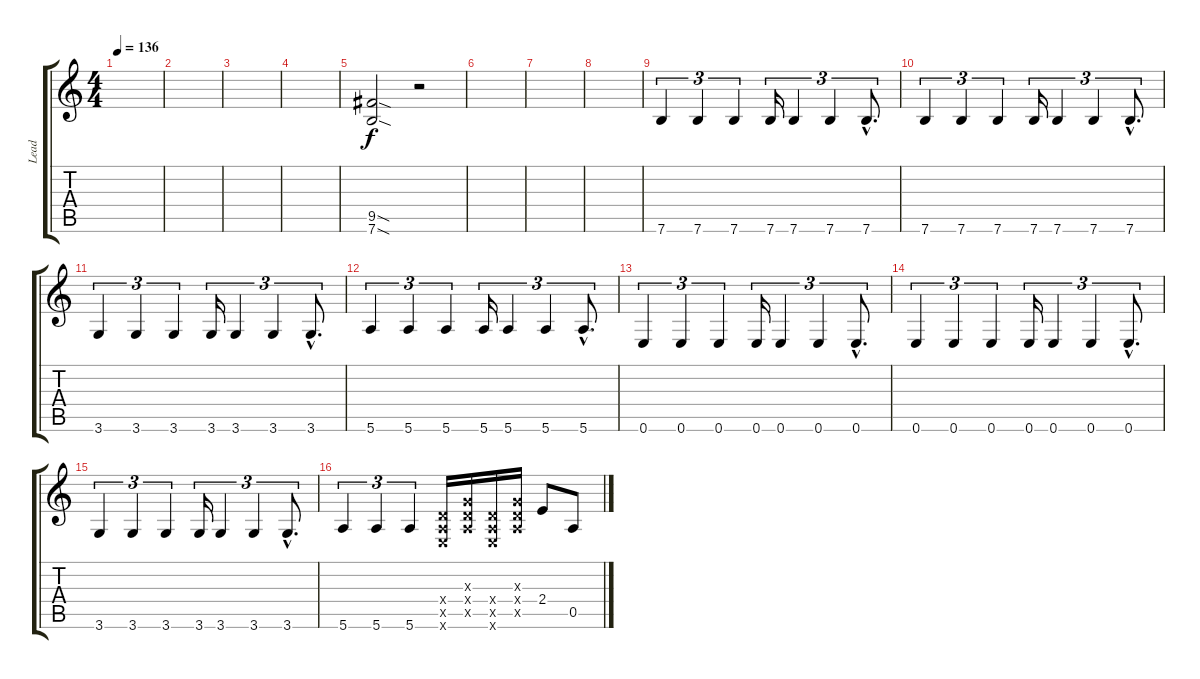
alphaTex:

\track ("Lead" "Lead") {instrument distortionguitar}
\staff {score tabs}
\tuning (E4 B3 G3 D3 A2 E2) {hide}
\ts (4 4)
\tempo 136
\clef g2
\ks c
|
|
|
|
(9.5{sod} 7.6{sod}).2 r.2 |
|
|
|
7.6.4{tu (3 2)} 7.6.4{tu (3 2)} 7.6.4{tu (3 2)} 7.6.16{tu (3 2)} 7.6.4{tu (3 2)} 7.6.4{tu (3 2)} 7.6{hac}.8{d tu (3 2)} |
7.6.4{tu (3 2)} 7.6.4{tu (3 2)} 7.6.4{tu (3 2)} 7.6.16{tu (3 2)} 7.6.4{tu (3 2)} 7.6.4{tu (3 2)} 7.6{hac}.8{d tu (3 2)} |
3.6.4{tu (3 2)} 3.6.4{tu (3 2)} 3.6.4{tu (3 2)} 3.6.16{tu (3 2)} 3.6.4{tu (3 2)} 3.6.4{tu (3 2)} 3.6{hac}.8{d tu (3 2)} |
5.6.4{tu (3 2)} 5.6.4{tu (3 2)} 5.6.4{tu (3 2)} 5.6.16{tu (3 2)} 5.6.4{tu (3 2)} 5.6.4{tu (3 2)} 5.6{hac}.8{d tu (3 2)} |
0.6.4{tu (3 2)} 0.6.4{tu (3 2)} 0.6.4{tu (3 2)} 0.6.16{tu (3 2)} 0.6.4{tu (3 2)} 0.6.4{tu (3 2)} 0.6{hac}.8{d tu (3 2)} |
0.6.4{tu (3 2)} 0.6.4{tu (3 2)} 0.6.4{tu (3 2)} 0.6.16{tu (3 2)} 0.6.4{tu (3 2)} 0.6.4{tu (3 2)} 0.6{hac}.8{d tu (3 2)} |
3.6.4{tu (3 2)} 3.6.4{tu (3 2)} 3.6.4{tu (3 2)} 3.6.16{tu (3 2)} 3.6.4{tu (3 2)} 3.6.4{tu (3 2)} 3.6{hac}.8{d tu (3 2)} |
5.6.4{tu (3 2)} 5.6.4{tu (3 2)} 5.6.4{tu (3 2)} (0.4{x} 0.5{x} 0.6{x}).16 (0.3{x} 0.4{x} 0.5{x}).16 (0.4{x} 0.5{x} 0.6{x}).16 (0.3{x} 0.4{x} 0.5{x}).16 2.4.8 0.5.8
